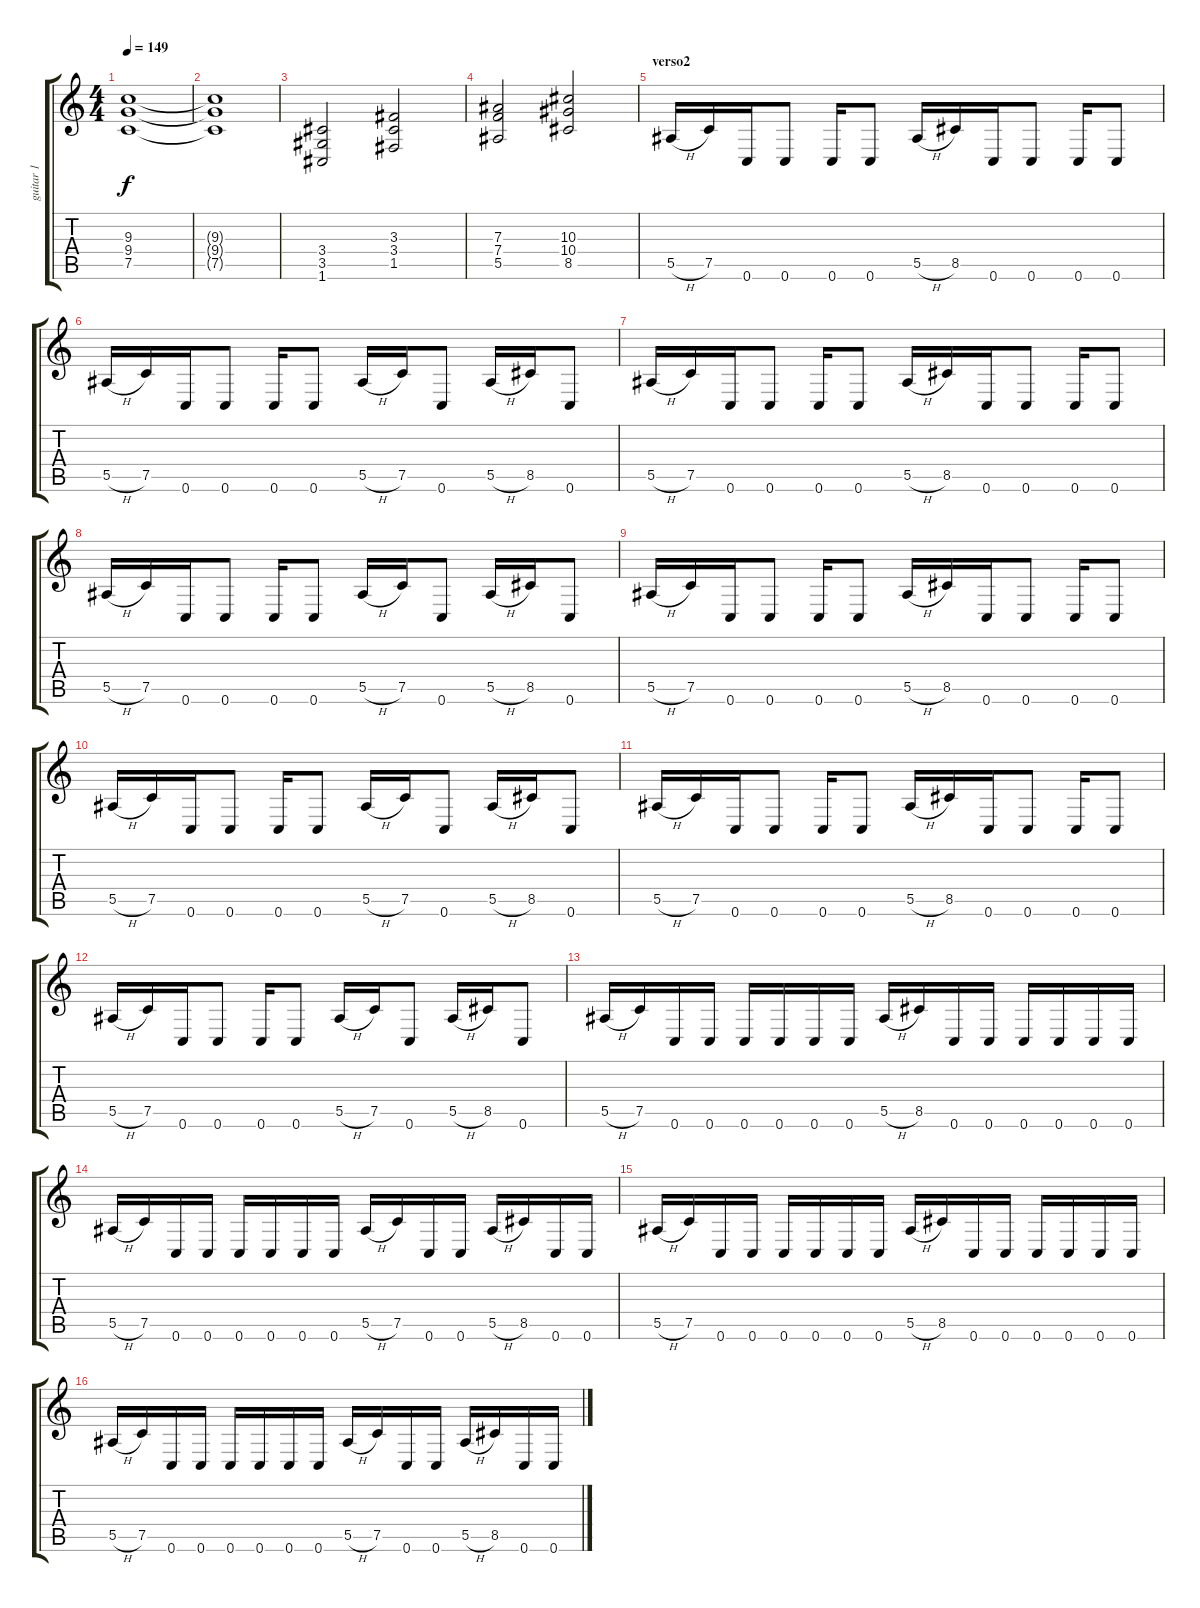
\track ("guitar 1" "guitar 1") {instrument overdrivenguitar}
\staff {score tabs}
\tuning (C4 G3 Eb3 Bb2 F2 C2) {hide}
\ts (4 4)
\tempo 149
\clef g2
\ks c
(9.3 9.4 7.5).1{dy f} |
(9.3{t} 9.4{t} 7.5{t}).1 |
(3.4 3.5 1.6).2 (3.3 3.4 1.5).2 |
(7.3 7.4 5.5).2 (10.3 10.4 8.5).2 |
\section ("" "verso2")
5.5{h}.16 7.5.16 0.6.16 0.6.8 0.6.16 0.6.8 5.5{h}.16 8.5.16 0.6.16 0.6.8 0.6.16 0.6.8 |
5.5{h}.16 7.5.16 0.6.16 0.6.8 0.6.16 0.6.8 5.5{h}.16 7.5.16 0.6.8 5.5{h}.16 8.5.16 0.6.8 |
5.5{h}.16 7.5.16 0.6.16 0.6.8 0.6.16 0.6.8 5.5{h}.16 8.5.16 0.6.16 0.6.8 0.6.16 0.6.8 |
5.5{h}.16 7.5.16 0.6.16 0.6.8 0.6.16 0.6.8 5.5{h}.16 7.5.16 0.6.8 5.5{h}.16 8.5.16 0.6.8 |
5.5{h}.16 7.5.16 0.6.16 0.6.8 0.6.16 0.6.8 5.5{h}.16 8.5.16 0.6.16 0.6.8 0.6.16 0.6.8 |
5.5{h}.16 7.5.16 0.6.16 0.6.8 0.6.16 0.6.8 5.5{h}.16 7.5.16 0.6.8 5.5{h}.16 8.5.16 0.6.8 |
5.5{h}.16 7.5.16 0.6.16 0.6.8 0.6.16 0.6.8 5.5{h}.16 8.5.16 0.6.16 0.6.8 0.6.16 0.6.8 |
5.5{h}.16 7.5.16 0.6.16 0.6.8 0.6.16 0.6.8 5.5{h}.16 7.5.16 0.6.8 5.5{h}.16 8.5.16 0.6.8 |
5.5{h}.16 7.5.16 0.6.16 0.6.16 0.6.16 0.6.16 0.6.16 0.6.16 5.5{h}.16 8.5.16 0.6.16 0.6.16 0.6.16 0.6.16 0.6.16 0.6.16 |
5.5{h}.16 7.5.16 0.6.16 0.6.16 0.6.16 0.6.16 0.6.16 0.6.16 5.5{h}.16 7.5.16 0.6.16 0.6.16 5.5{h}.16 8.5.16 0.6.16 0.6.16 |
5.5{h}.16 7.5.16 0.6.16 0.6.16 0.6.16 0.6.16 0.6.16 0.6.16 5.5{h}.16 8.5.16 0.6.16 0.6.16 0.6.16 0.6.16 0.6.16 0.6.16 |
5.5{h}.16 7.5.16 0.6.16 0.6.16 0.6.16 0.6.16 0.6.16 0.6.16 5.5{h}.16 7.5.16 0.6.16 0.6.16 5.5{h}.16 8.5.16 0.6.16 0.6.16
